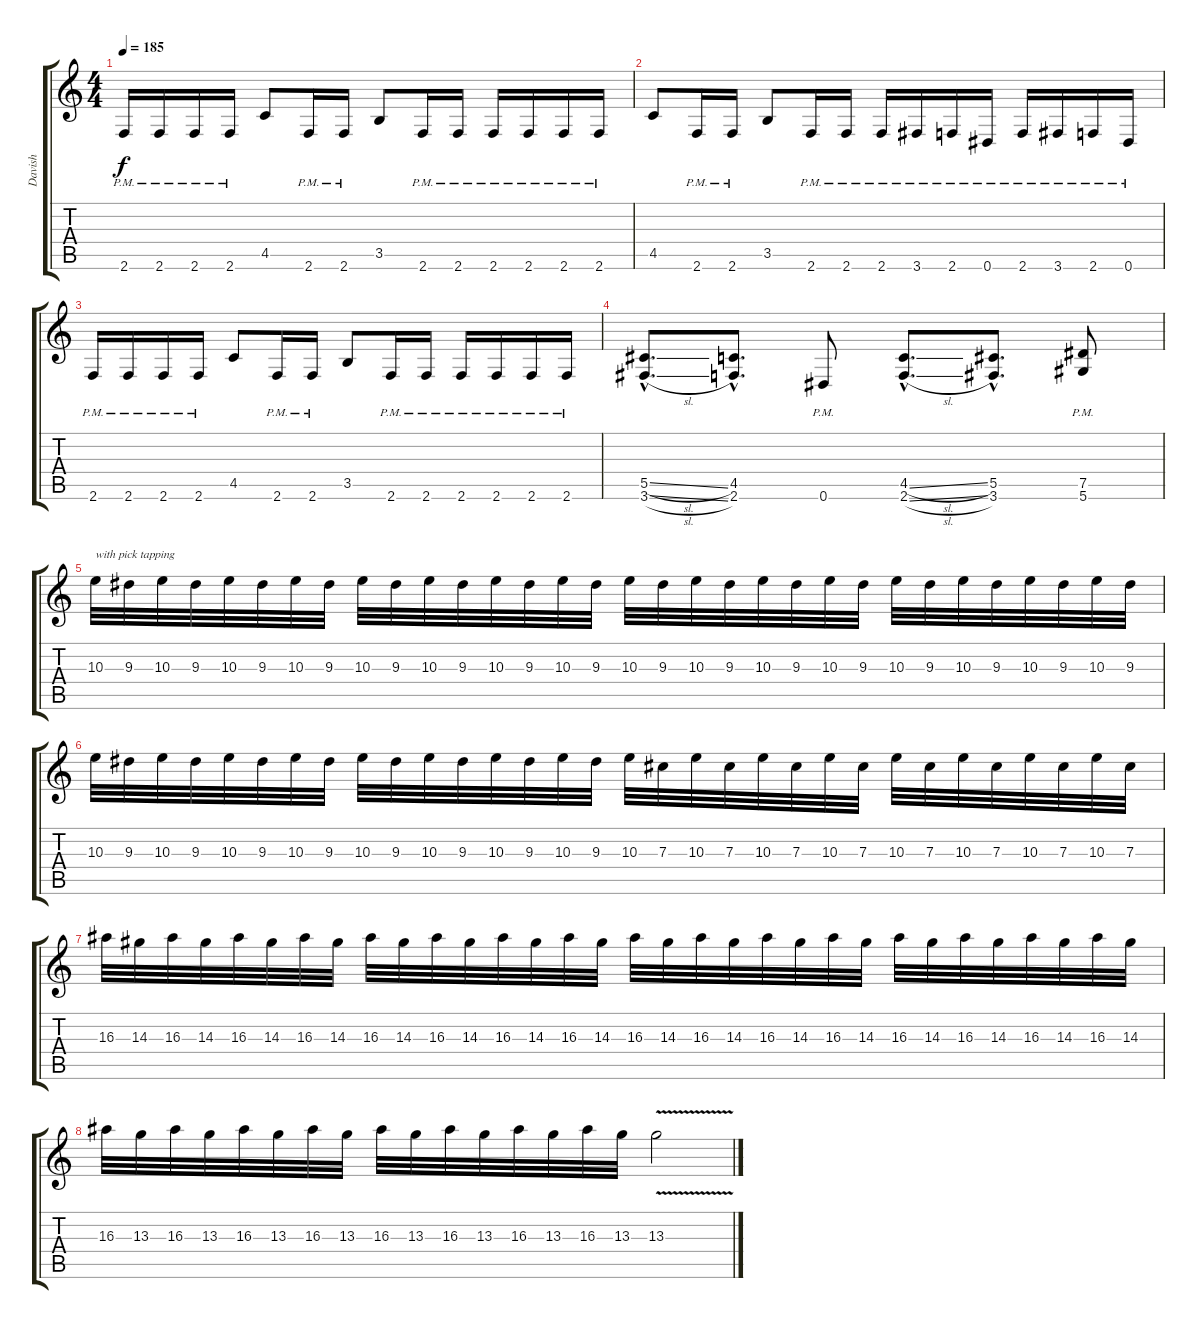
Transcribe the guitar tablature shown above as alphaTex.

\track ("Davish" "Davish") {instrument overdrivenguitar}
\staff {score tabs}
\tuning (Eb4 Bb3 Gb3 Db3 Ab2 Eb2) {hide}
\ts (4 4)
\tempo 185
\clef g2
\ks c
2.6{pm}.16{dy f} 2.6{pm}.16 2.6{pm}.16 2.6{pm}.16 4.5.8 2.6{pm}.16 2.6{pm}.16 3.5.8 2.6{pm}.16 2.6{pm}.16 2.6{pm}.16 2.6{pm}.16 2.6{pm}.16 2.6{pm}.16 |
4.5.8 2.6{pm}.16 2.6{pm}.16 3.5.8 2.6{pm}.16 2.6{pm}.16 2.6{pm}.16 3.6{pm}.16 2.6{pm}.16 0.6{pm}.16 2.6{pm}.16 3.6{pm}.16 2.6{pm}.16 0.6{pm}.16 |
2.6{pm}.16 2.6{pm}.16 2.6{pm}.16 2.6{pm}.16 4.5.8 2.6{pm}.16 2.6{pm}.16 3.5.8 2.6{pm}.16 2.6{pm}.16 2.6{pm}.16 2.6{pm}.16 2.6{pm}.16 2.6{pm}.16 |
(5.5{sl hac} 3.6{sl hac}).8{d} (4.5{hac} 2.6{hac}).8{d} 0.6{pm}.8 (4.5{sl hac} 2.6{sl hac}).8{d} (5.5{hac} 3.6{hac}).8{d} (7.5 5.6{pm}).8 |
10.3.32{txt "with pick tapping"} 9.3.32 10.3.32 9.3.32 10.3.32 9.3.32 10.3.32 9.3.32 10.3.32 9.3.32 10.3.32 9.3.32 10.3.32 9.3.32 10.3.32 9.3.32 10.3.32 9.3.32 10.3.32 9.3.32 10.3.32 9.3.32 10.3.32 9.3.32 10.3.32 9.3.32 10.3.32 9.3.32 10.3.32 9.3.32 10.3.32 9.3.32 |
10.3.32 9.3.32 10.3.32 9.3.32 10.3.32 9.3.32 10.3.32 9.3.32 10.3.32 9.3.32 10.3.32 9.3.32 10.3.32 9.3.32 10.3.32 9.3.32 10.3.32 7.3.32 10.3.32 7.3.32 10.3.32 7.3.32 10.3.32 7.3.32 10.3.32 7.3.32 10.3.32 7.3.32 10.3.32 7.3.32 10.3.32 7.3.32 |
16.3.32 14.3.32 16.3.32 14.3.32 16.3.32 14.3.32 16.3.32 14.3.32 16.3.32 14.3.32 16.3.32 14.3.32 16.3.32 14.3.32 16.3.32 14.3.32 16.3.32 14.3.32 16.3.32 14.3.32 16.3.32 14.3.32 16.3.32 14.3.32 16.3.32 14.3.32 16.3.32 14.3.32 16.3.32 14.3.32 16.3.32 14.3.32 |
16.3.32 13.3.32 16.3.32 13.3.32 16.3.32 13.3.32 16.3.32 13.3.32 16.3.32 13.3.32 16.3.32 13.3.32 16.3.32 13.3.32 16.3.32 13.3.32 13.3{v}.2
